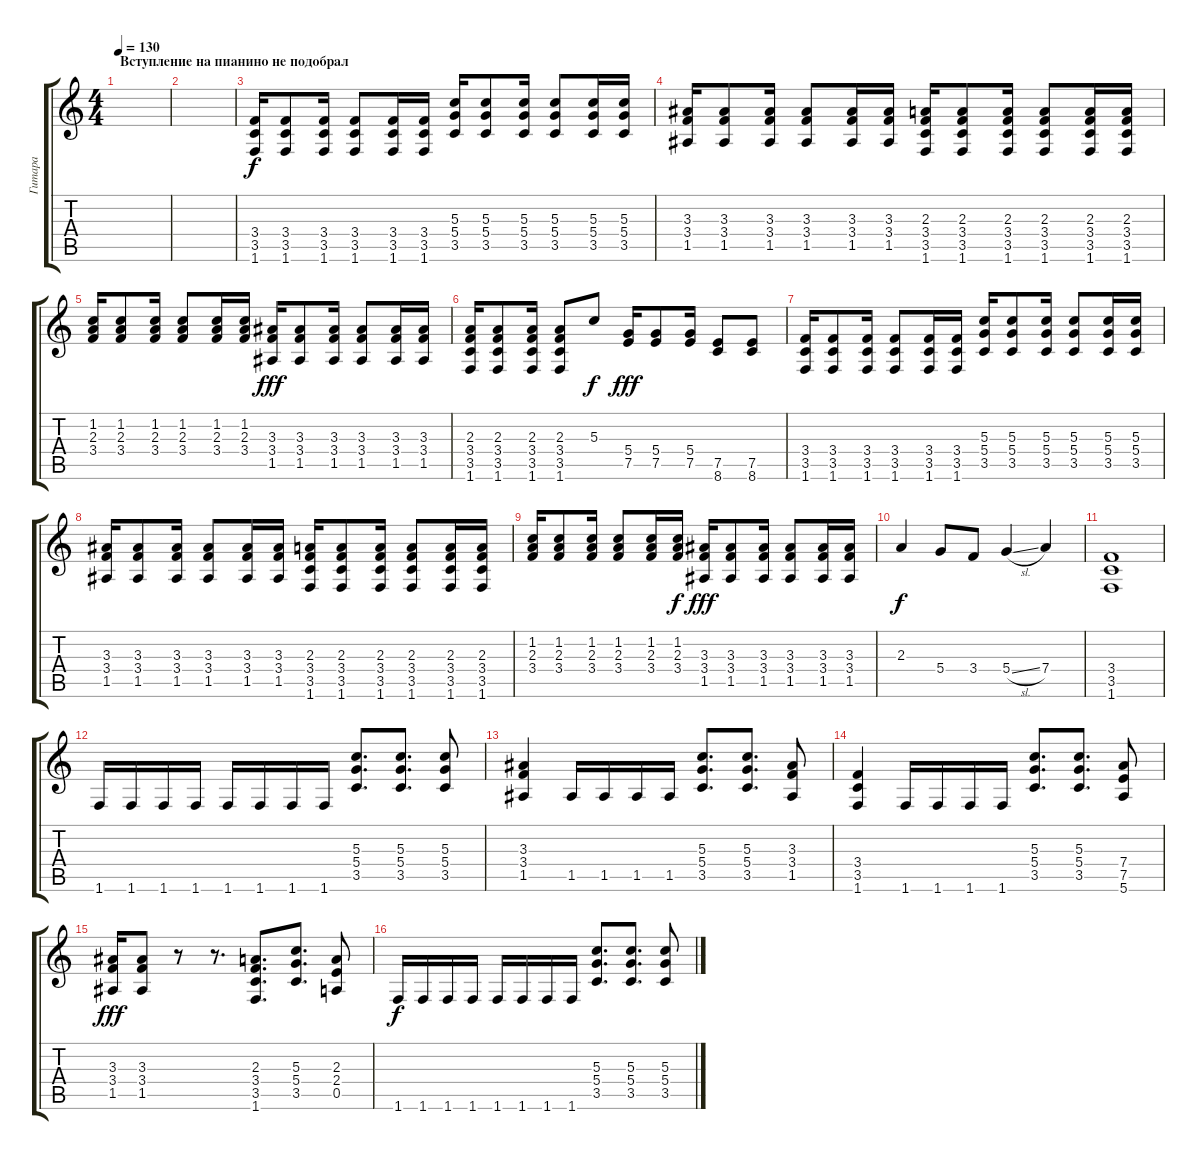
\track ("Гитара" "Гитара") {instrument distortionguitar}
\staff {score tabs}
\tuning (E4 B3 G3 D3 A2 E2) {hide}
\ts (4 4)
\section ("" "Вступление на пианино не подобрал")
\tempo 130
\clef g2
\ks c
|
|
(3.4 3.5 1.6).16 (3.4 3.5 1.6).8 (3.4 3.5 1.6).16 (3.4 3.5 1.6).8 (3.4 3.5 1.6).16 (3.4 3.5 1.6).16 (5.3 5.4 3.5).16 (5.3 5.4 3.5).8 (5.3 5.4 3.5).16 (5.3 5.4 3.5).8 (5.3 5.4 3.5).16 (5.3 5.4 3.5).16 |
(3.3 3.4 1.5).16 (3.3 3.4 1.5).8 (3.3 3.4 1.5).16 (3.3 3.4 1.5).8 (3.3 3.4 1.5).16 (3.3 3.4 1.5).16 (2.3 3.4 3.5 1.6).16 (2.3 3.4 3.5 1.6).8 (2.3 3.4 3.5 1.6).16 (2.3 3.4 3.5 1.6).8 (2.3 3.4 3.5 1.6).16 (2.3 3.4 3.5 1.6).16 |
(1.2 2.3 3.4).16 (1.2 2.3 3.4).8 (1.2 2.3 3.4).16 (1.2 2.3 3.4).8 (1.2 2.3 3.4).16 (1.2 2.3 3.4).16{dy f} (3.3 3.4 1.5).16{dy fff} (3.3 3.4 1.5).8 (3.3 3.4 1.5).16 (3.3 3.4 1.5).8 (3.3 3.4 1.5).16 (3.3 3.4 1.5).16 |
(2.3 3.4 3.5 1.6).16 (2.3 3.4 3.5 1.6).8 (2.3 3.4 3.5 1.6).16 (2.3 3.4 3.5 1.6).8 5.3.8{dy f} (5.4 7.5).16{dy fff} (5.4 7.5).8 (5.4 7.5).16 (7.5 8.6).8 (7.5 8.6).8 |
(3.4 3.5 1.6).16 (3.4 3.5 1.6).8 (3.4 3.5 1.6).16 (3.4 3.5 1.6).8 (3.4 3.5 1.6).16 (3.4 3.5 1.6).16 (5.3 5.4 3.5).16 (5.3 5.4 3.5).8 (5.3 5.4 3.5).16 (5.3 5.4 3.5).8 (5.3 5.4 3.5).16 (5.3 5.4 3.5).16 |
(3.3 3.4 1.5).16 (3.3 3.4 1.5).8 (3.3 3.4 1.5).16 (3.3 3.4 1.5).8 (3.3 3.4 1.5).16 (3.3 3.4 1.5).16 (2.3 3.4 3.5 1.6).16 (2.3 3.4 3.5 1.6).8 (2.3 3.4 3.5 1.6).16 (2.3 3.4 3.5 1.6).8 (2.3 3.4 3.5 1.6).16 (2.3 3.4 3.5 1.6).16 |
(1.2 2.3 3.4).16 (1.2 2.3 3.4).8 (1.2 2.3 3.4).16 (1.2 2.3 3.4).8 (1.2 2.3 3.4).16 (1.2 2.3 3.4).16{dy f} (3.3 3.4 1.5).16{dy fff} (3.3 3.4 1.5).8 (3.3 3.4 1.5).16 (3.3 3.4 1.5).8 (3.3 3.4 1.5).16 (3.3 3.4 1.5).16 |
2.3.4{dy f} 5.4.8 3.4.8 5.4{sl}.4 7.4.4 |
(3.4 3.5 1.6).1 |
1.6.16 1.6.16 1.6.16 1.6.16 1.6.16 1.6.16 1.6.16 1.6.16 (5.3 5.4 3.5).8{d} (5.3 5.4 3.5).8{d} (5.3 5.4 3.5).8 |
(3.3 3.4 1.5).4 1.5.16 1.5.16 1.5.16 1.5.16 (5.3 5.4 3.5).8{d} (5.3 5.4 3.5).8{d} (3.3 3.4 1.5).8 |
(3.4 3.5 1.6).4 1.6.16 1.6.16 1.6.16 1.6.16 (5.3 5.4 3.5).8{d} (5.3 5.4 3.5).8{d} (7.4 7.5 5.6).8 |
(3.3 3.4 1.5).16{dy fff} (3.3 3.4 1.5).8 r.8 r.8{d} (2.3 3.4 3.5 1.6).8{d} (5.3 5.4 3.5).8{d} (2.3 2.4 0.5).8 |
1.6.16{dy f} 1.6.16 1.6.16 1.6.16 1.6.16 1.6.16 1.6.16 1.6.16 (5.3 5.4 3.5).8{d} (5.3 5.4 3.5).8{d} (5.3 5.4 3.5).8
